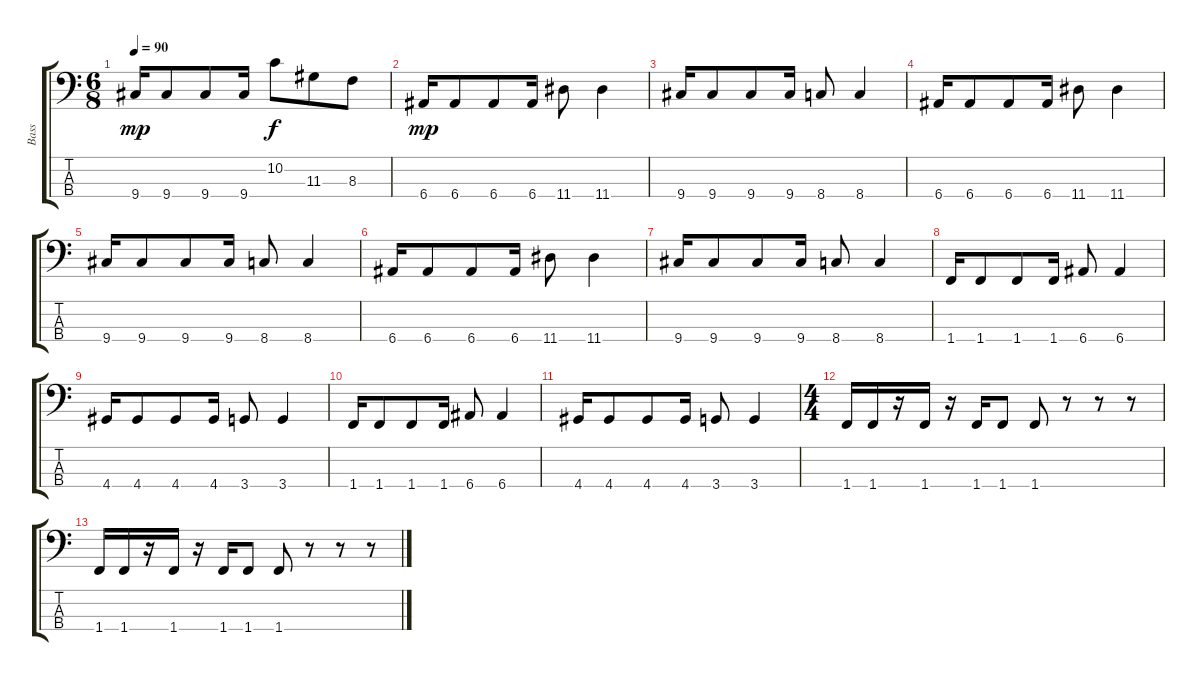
\track ("Bass" "Bass") {instrument electricbassfinger}
\staff {score tabs}
\tuning (G2 D2 A1 E1) {hide}
\ts (6 8)
\tempo 90
\clef f4
\ks c
9.4.16{dy mp} 9.4.8 9.4.8 9.4.16 10.2.8{dy f} 11.3.8 8.3.8 |
6.4.16{dy mp} 6.4.8 6.4.8 6.4.16 11.4.8 11.4.4 |
9.4.16 9.4.8 9.4.8 9.4.16 8.4.8 8.4.4 |
6.4.16 6.4.8 6.4.8 6.4.16 11.4.8 11.4.4 |
9.4.16 9.4.8 9.4.8 9.4.16 8.4.8 8.4.4 |
6.4.16 6.4.8 6.4.8 6.4.16 11.4.8 11.4.4 |
9.4.16 9.4.8 9.4.8 9.4.16 8.4.8 8.4.4 |
1.4.16 1.4.8 1.4.8 1.4.16 6.4.8 6.4.4 |
4.4.16 4.4.8 4.4.8 4.4.16 3.4.8 3.4.4 |
1.4.16 1.4.8 1.4.8 1.4.16 6.4.8 6.4.4 |
4.4.16 4.4.8 4.4.8 4.4.16 3.4.8 3.4.4 |
\ts (4 4)
1.4.16 1.4.16 r.16 1.4.16 r.16 1.4.16 1.4.8 1.4.8 r.8 r.8 r.8 |
1.4.16 1.4.16 r.16 1.4.16 r.16 1.4.16 1.4.8 1.4.8 r.8 r.8 r.8
